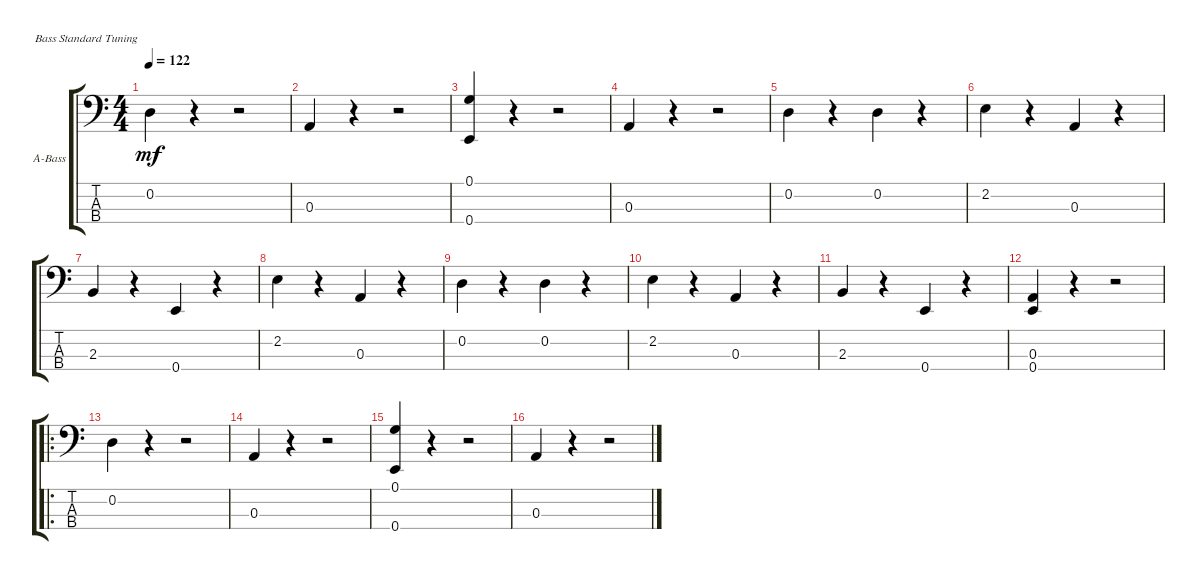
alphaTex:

\defaultSystemsLayout 4
\bracketExtendMode groupsimilarinstruments
\firstSystemTrackNameOrientation horizontal
\otherSystemsTrackNameOrientation horizontal
\track ("Acoustic Bass" "A-Bass") {instrument acousticbass}
\staff {score tabs}
\tuning (G2 D2 A1 E1)
\ts (4 4)
\tempo 122
\clef f4
\scale
0.485477
\ks c
0.2.4{dy mf instrument acousticbass} r.4 r.2 |
\scale
0.257261 0.3.4 r.4 r.2 |
\scale
0.257261 (0.4 0.1).4 r.4 r.2 |
\scale
0.333333 0.3.4 r.4 r.2 |
\scale
0.333333 0.2.4 r.4 0.2.4 r.4 |
\scale
0.333333 2.2.4 r.4 0.3.4 r.4 |
\scale
0.333333 2.3.4 r.4 0.4.4 r.4 |
\scale
0.333333 2.2.4 r.4 0.3.4 r.4 |
\scale
0.333333 0.2.4 r.4 0.2.4 r.4 |
\scale
0.333333 2.2.4 r.4 0.3.4 r.4 |
\scale
0.333333 2.3.4 r.4 0.4.4 r.4 |
\scale
0.333333 (0.3 0.4).4 r.4 r.2 |
\ro
0.2.4 r.4 r.2 |
0.3.4 r.4 r.2 |
(0.4 0.1).4 r.4 r.2 |
0.3.4 r.4 r.2
